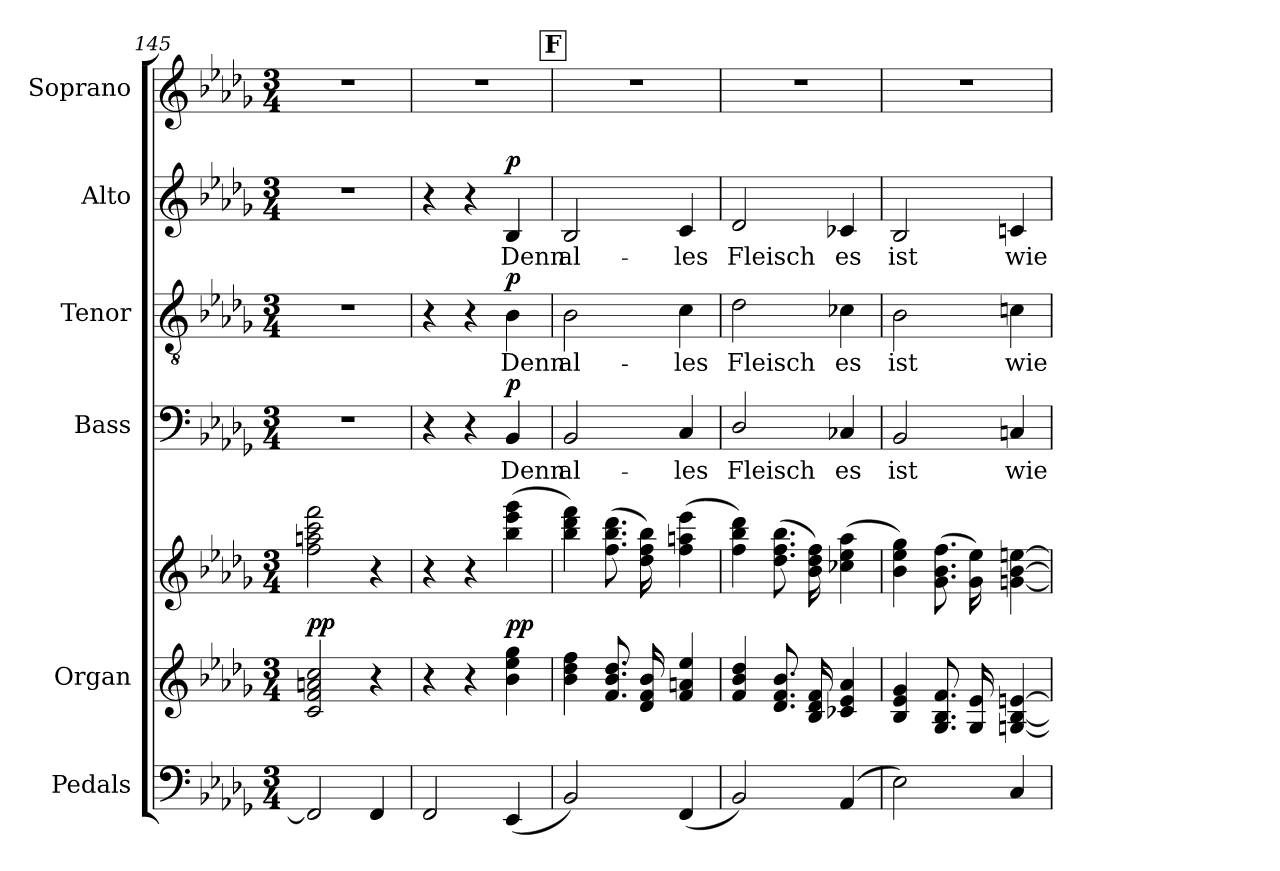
**kern	**kern	**kern	**dynam	**kern	**text	**dynam	**kern	**text	**dynam	**kern	**text	**dynam	**kern
*part6	*part5	*part5	*part5	*part4	*part4	*part4	*part3	*part3	*part3	*part2	*part2	*part2	*part1
*staff7	*staff6	*staff5	*staff5/6	*staff4	*staff4	*staff4	*staff3	*staff3	*staff3	*staff2	*staff2	*staff2	*staff1
*I"Pedals	*I"Organ	*	*	*I"Bass	*	*	*I"Tenor	*	*	*I"Alto	*	*	*I"Soprano
*	*I'Org.	*	*	*I'B.	*	*	*I'T.	*	*	*I'A.	*	*	*I'S.
*clefF4	*clefG2	*clefG2	*	*clefF4	*	*	*clefGv2	*	*	*clefG2	*	*	*clefG2
*	*	*	*	*	*	*	*ITrd7c12	*	*	*	*	*	*
*k[b-e-a-d-g-]	*k[b-e-a-d-g-]	*k[b-e-a-d-g-]	*	*k[b-e-a-d-g-]	*	*	*k[b-e-a-d-g-]	*	*	*k[b-e-a-d-g-]	*	*	*k[b-e-a-d-g-]
*b-:	*b-:	*b-:	*	*b-:	*	*	*b-:	*	*	*b-:	*	*	*b-:
*M3/4	*M3/4	*M3/4	*	*M3/4	*	*	*M3/4	*	*	*M3/4	*	*	*M3/4
=145	=145	=145	=145	=145	=145	=145	=145	=145	=145	=145	=145	=145	=145
!	!	!	!	!LO:N:vis=1	!	!	!LO:N:vis=1	!	!	!LO:N:vis=1	!	!	!LO:N:vis=1
2FFi/]	2ci/ 2fi 2ani 2cci	2ffi\ 2aani 2ccci 2fffi	pp	2.r	.	.	2.r	.	.	2.r	.	.	2.r
4FFi/	4r	4r	.	.	.	.	.	.	.	.	.	.	.
=146	=146	=146	=146	=146	=146	=146	=146	=146	=146	=146	=146	=146	=146
!	!	!	!	!	!	!	!	!	!	!	!	!	!LO:N:vis=1
2FFi/	4r	4r	.	4r	.	.	4r	.	.	4r	.	.	2.r
.	4r	4r	.	4r	.	.	4r	.	.	4r	.	.	.
!	!	!	!	!	!LO:LY:b:color=#000000	!	!	!	!	!	!	!	!
!	!	!	!	!	!	!	!	!LO:LY:b:color=#000000	!	!	!	!	!
!	!	!	!	!	!	!	!	!	!	!	!LO:LY:b:color=#000000	!	!
(4EE-i/	4b-i\ 4ee-i 4gg-i	(4bb-i\ 4eee-i 4ggg-i	pp	4BB-i/	Denn	p	4BB-i\	Denn	p	4B-i/	Denn	p	.
!!LO:REH:place=s1:B:color=#000000:enc=box:fs=17.1407:t=F
=147	=147	=147	=147	=147	=147	=147	=147	=147	=147	=147	=147	=147	=147
!	!	!	!	!	!LO:LY:b:color=#000000	!	!	!	!	!	!	!	!
!	!	!	!	!	!	!	!	!LO:LY:b:color=#000000	!	!	!	!	!
!	!	!	!	!	!	!	!	!	!	!	!LO:LY:b:color=#000000	!	!LO:N:vis=1
2BB-i/)	4b-i\ 4dd-i 4ffi	4bb-i\ 4ddd-i 4fffi)	.	2BB-i/	al-	.	2BB-i\	al-	.	2B-i/	al-	.	2.r
.	8.fi/ 8.b-i 8.dd-i	(8.ffi\ 8.bb-i 8.ddd-i	.	.	.	.	.	.	.	.	.	.	.
.	16d-i/ 16fi 16b-i	16dd-i\ 16ffi 16bb-i)	.	.	.	.	.	.	.	.	.	.	.
!	!	!	!	!	!LO:LY:b:color=#000000	!	!	!	!	!	!	!	!
!	!	!	!	!	!	!	!	!LO:LY:b:color=#000000	!	!	!	!	!
!	!	!	!	!	!	!	!	!	!	!	!LO:LY:b:color=#000000	!	!
(4FFi/	4fi/ 4ani 4ee-i	(4ffi\ 4aani 4eee-i	.	4Ci/	-les	.	4Ci\	-les	.	4ci/	-les	.	.
=148	=148	=148	=148	=148	=148	=148	=148	=148	=148	=148	=148	=148	=148
!	!	!	!	!	!LO:LY:b:color=#000000	!	!	!	!	!	!	!	!
!	!	!	!	!	!	!	!	!LO:LY:b:color=#000000	!	!	!	!	!
!	!	!	!	!	!	!	!	!	!	!	!LO:LY:b:color=#000000	!	!LO:N:vis=1
2BB-i/)	4fi/ 4b-i 4dd-i	4ffi\ 4bb-i 4ddd-i)	.	2D-i/	Fleisch	.	2D-i\	Fleisch	.	2d-i/	Fleisch	.	2.r
.	8.d-i/ 8.fi 8.b-i	(8.dd-i\ 8.ffi 8.bb-i	.	.	.	.	.	.	.	.	.	.	.
.	16B-i/ 16d-i 16fi	16b-i\ 16dd-i 16ffi)	.	.	.	.	.	.	.	.	.	.	.
!	!	!	!	!	!LO:LY:b:color=#000000	!	!	!	!	!	!	!	!
!	!	!	!	!	!	!	!	!LO:LY:b:color=#000000	!	!	!	!	!
!	!	!	!	!	!	!	!	!	!	!	!LO:LY:b:color=#000000	!	!
(4AA-i/	4c-Xi/ 4e-i 4a-i	(4cc-Xi\ 4ee-i 4aa-i	.	4C-Xi/	es	.	4C-Xi\	es	.	4c-Xi/	es	.	.
=149	=149	=149	=149	=149	=149	=149	=149	=149	=149	=149	=149	=149	=149
!	!	!	!	!	!LO:LY:b:color=#000000	!	!	!	!	!	!	!	!
!	!	!	!	!	!	!	!	!LO:LY:b:color=#000000	!	!	!	!	!
!	!	!	!	!	!	!	!	!	!	!	!LO:LY:b:color=#000000	!	!LO:N:vis=1
2E-i\)	4B-i/ 4e-i 4g-i	4b-i\ 4ee-i 4gg-i)	.	2BB-i/	ist	.	2BB-i\	ist	.	2B-i/	ist	.	2.r
.	8.G-i/ 8.B-i 8.fi	(8.g-i\ 8.b-i 8.ffi	.	.	.	.	.	.	.	.	.	.	.
.	16G-i/ 16e-i	16g-i\ 16ee-i)	.	.	.	.	.	.	.	.	.	.	.
!	!	!	!	!	!LO:LY:b:color=#000000	!	!	!	!	!	!	!	!
!	!	!	!	!	!	!	!	!LO:LY:b:color=#000000	!	!	!	!	!
!	!	!	!	!	!	!	!	!	!	!	!LO:LY:b:color=#000000	!	!
4Ci/	[4Gni/ [4B-i [4eni	[4gni\ [4b-i [4eeni	.	4Cni/	wie	.	4Cni\	wie	.	4cni/	wie	.	.
=	=	=	=	=	=	=	=	=	=	=	=	=	=
*-	*-	*-	*-	*-	*-	*-	*-	*-	*-	*-	*-	*-	*-
